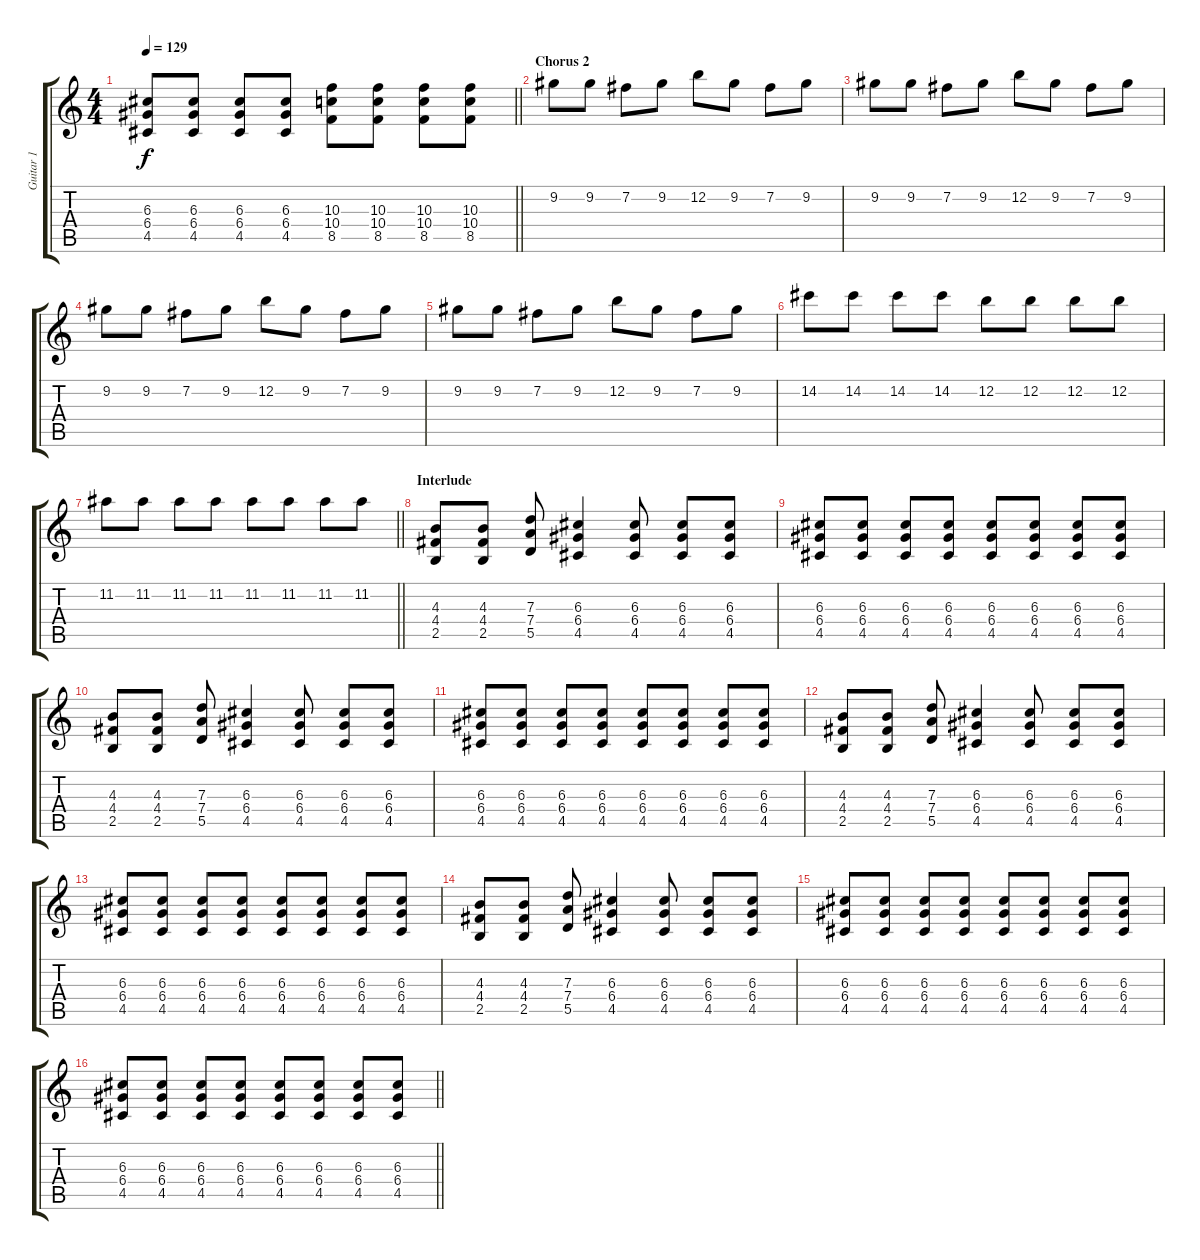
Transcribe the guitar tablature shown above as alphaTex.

\track ("Guitar 1" "Guitar 1") {instrument distortionguitar}
\staff {score tabs}
\tuning (E4 B3 G3 D3 A2 E2) {hide}
\ts (4 4)
\tempo 129
\clef g2
\barLineRight lightlight
\ks c
(6.3 6.4 4.5).8{dy f} (6.3 6.4 4.5).8 (6.3 6.4 4.5).8 (6.3 6.4 4.5).8 (10.3 10.4 8.5).8 (10.3 10.4 8.5).8 (10.3 10.4 8.5).8 (10.3 10.4 8.5).8 |
\section ("" "Chorus 2")
9.2.8 9.2.8 7.2.8 9.2.8 12.2.8 9.2.8 7.2.8 9.2.8 |
9.2.8 9.2.8 7.2.8 9.2.8 12.2.8 9.2.8 7.2.8 9.2.8 |
9.2.8 9.2.8 7.2.8 9.2.8 12.2.8 9.2.8 7.2.8 9.2.8 |
9.2.8 9.2.8 7.2.8 9.2.8 12.2.8 9.2.8 7.2.8 9.2.8 |
14.2.8 14.2.8 14.2.8 14.2.8 12.2.8 12.2.8 12.2.8 12.2.8 |
\barLineRight lightlight
11.2.8 11.2.8 11.2.8 11.2.8 11.2.8 11.2.8 11.2.8 11.2.8 |
\section ("" "Interlude")
(4.3 4.4 2.5).8 (4.3 4.4 2.5).8 (7.3 7.4 5.5).8 (6.3 6.4 4.5).4 (6.3 6.4 4.5).8 (6.3 6.4 4.5).8 (6.3 6.4 4.5).8 |
(6.3 6.4 4.5).8 (6.3 6.4 4.5).8 (6.3 6.4 4.5).8 (6.3 6.4 4.5).8 (6.3 6.4 4.5).8 (6.3 6.4 4.5).8 (6.3 6.4 4.5).8 (6.3 6.4 4.5).8 |
(4.3 4.4 2.5).8 (4.3 4.4 2.5).8 (7.3 7.4 5.5).8 (6.3 6.4 4.5).4 (6.3 6.4 4.5).8 (6.3 6.4 4.5).8 (6.3 6.4 4.5).8 |
(6.3 6.4 4.5).8 (6.3 6.4 4.5).8 (6.3 6.4 4.5).8 (6.3 6.4 4.5).8 (6.3 6.4 4.5).8 (6.3 6.4 4.5).8 (6.3 6.4 4.5).8 (6.3 6.4 4.5).8 |
(4.3 4.4 2.5).8 (4.3 4.4 2.5).8 (7.3 7.4 5.5).8 (6.3 6.4 4.5).4 (6.3 6.4 4.5).8 (6.3 6.4 4.5).8 (6.3 6.4 4.5).8 |
(6.3 6.4 4.5).8 (6.3 6.4 4.5).8 (6.3 6.4 4.5).8 (6.3 6.4 4.5).8 (6.3 6.4 4.5).8 (6.3 6.4 4.5).8 (6.3 6.4 4.5).8 (6.3 6.4 4.5).8 |
(4.3 4.4 2.5).8 (4.3 4.4 2.5).8 (7.3 7.4 5.5).8 (6.3 6.4 4.5).4 (6.3 6.4 4.5).8 (6.3 6.4 4.5).8 (6.3 6.4 4.5).8 |
(6.3 6.4 4.5).8 (6.3 6.4 4.5).8 (6.3 6.4 4.5).8 (6.3 6.4 4.5).8 (6.3 6.4 4.5).8 (6.3 6.4 4.5).8 (6.3 6.4 4.5).8 (6.3 6.4 4.5).8 |
\barLineRight lightlight
(6.3 6.4 4.5).8 (6.3 6.4 4.5).8 (6.3 6.4 4.5).8 (6.3 6.4 4.5).8 (6.3 6.4 4.5).8 (6.3 6.4 4.5).8 (6.3 6.4 4.5).8 (6.3 6.4 4.5).8
